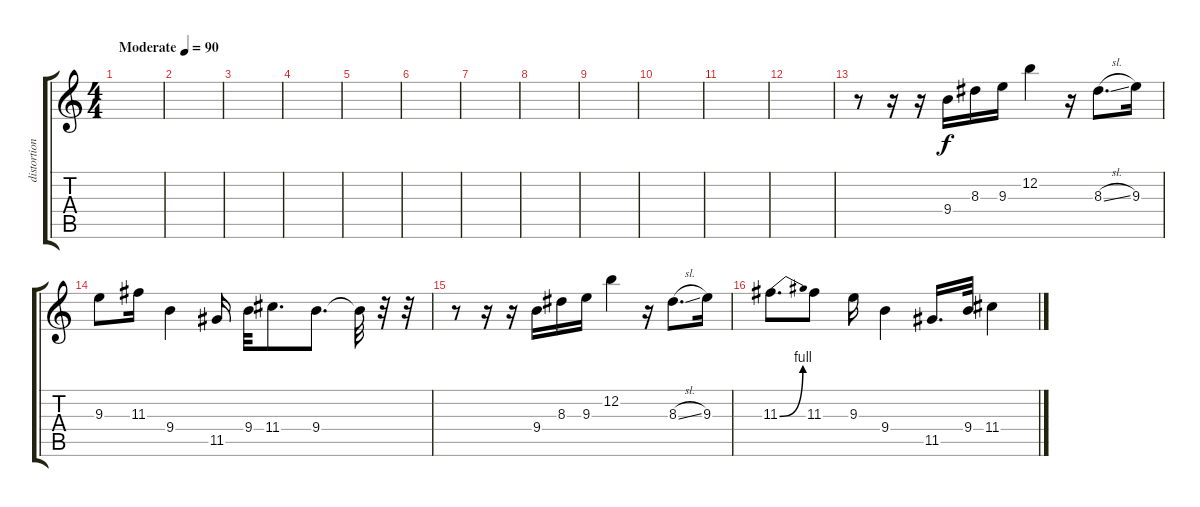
\track ("distortion guitar" "distortion") {instrument overdrivenguitar}
\staff {score tabs}
\tuning (E4 B3 G3 D3 A2 E2) {hide}
\ts (4 4)
\tempo (90 "Moderate")
\clef g2
\ks c
|
|
|
|
|
|
|
|
|
|
|
|
r.8 r.16 r.16 9.4.16 8.3.16 9.3.16 12.2.4 r.16 8.3{sl}.8{d} 9.3.16 |
9.3.8 11.3.16 9.4.4 11.5.16 9.4.32 11.4.8{d} 9.4.8{d} 9.4{t}.32 r.32 r.32 |
r.8 r.16 r.16 9.4.16 8.3.16 9.3.16 12.2.4 r.16 8.3{sl}.8{d} 9.3.16 |
11.3{be (bend 0 0 60 4)}.8{d} 11.3.8 9.3.16 9.4.4 11.5.16{d} 9.4.32 11.4.4
